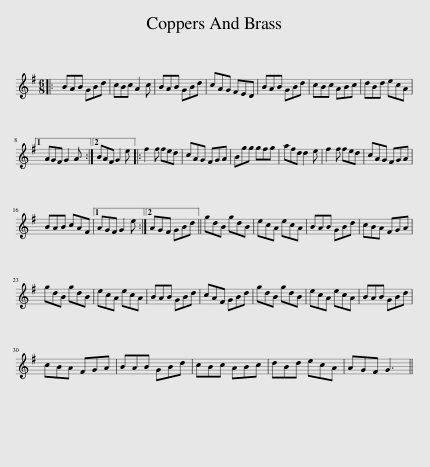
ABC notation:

X:1
L:1/8
M:6/8
I:linebreak $
K:G
V:1 treble
V:1
|: BAB GBd | cBc A2 c | BAB GBd | cAG FED | BAB GBd | %5
 cBc ABc | dBd ecA |1$ AGF G2 A :|2 BAF G2 e |: f2 f fed | %10
 cAG FGA | Bgg gfg | afd d2 e | f2 f fed | cAG FGA |$ %15
 BAB cAF |1 AGF G2 e :|2 AGF GBd || gdB gdB | ecA ecA | %20
 BAB GBd | cBA FGA |$ gdB gdB | ecA ecA | BAB GBd | %25
 cAF GBd | gdB gdB | ecA ecA | BAB GBd |$ cBA FGA | %30
 BAB GBd | cBc ABc | dBd ecA | AGF G3 || %34
